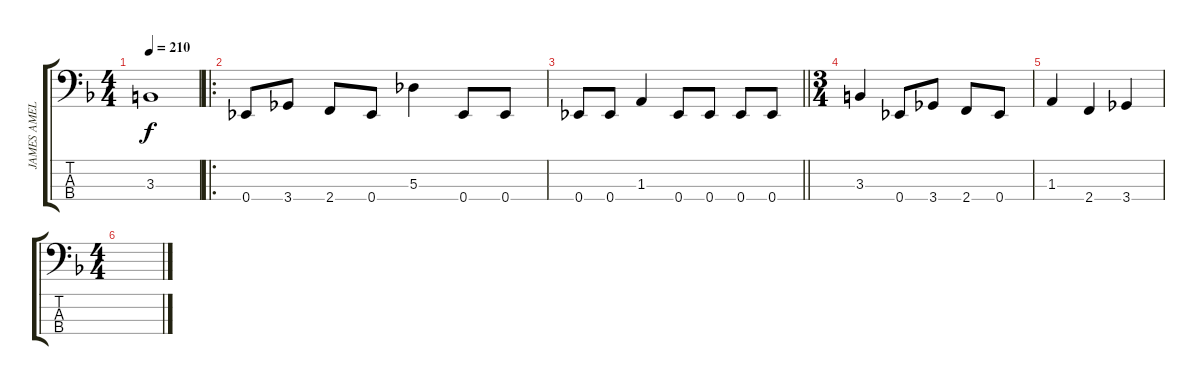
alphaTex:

\track ("JAMES AMELIO PULLI - BASS" "JAMES AMEL") {instrument electricbassfinger}
\staff {score tabs}
\tuning (Gb2 Db2 Ab1 Eb1) {hide}
\ts (4 4)
\tempo 210
\clef f4
\ks f
3.3{t}.1{dy f} |
\ro
0.4.8 3.4.8 2.4.8 0.4.8 5.3.4 0.4.8 0.4.8 |
\barLineRight lightlight
0.4.8 0.4.8 1.3.4 0.4.8 0.4.8 0.4.8 0.4.8 |
\ts (3 4)
3.3.4 0.4.8 3.4.8 2.4.8 0.4.8 |
1.3.4 2.4.4 3.4.4 |
\ts (4 4)
